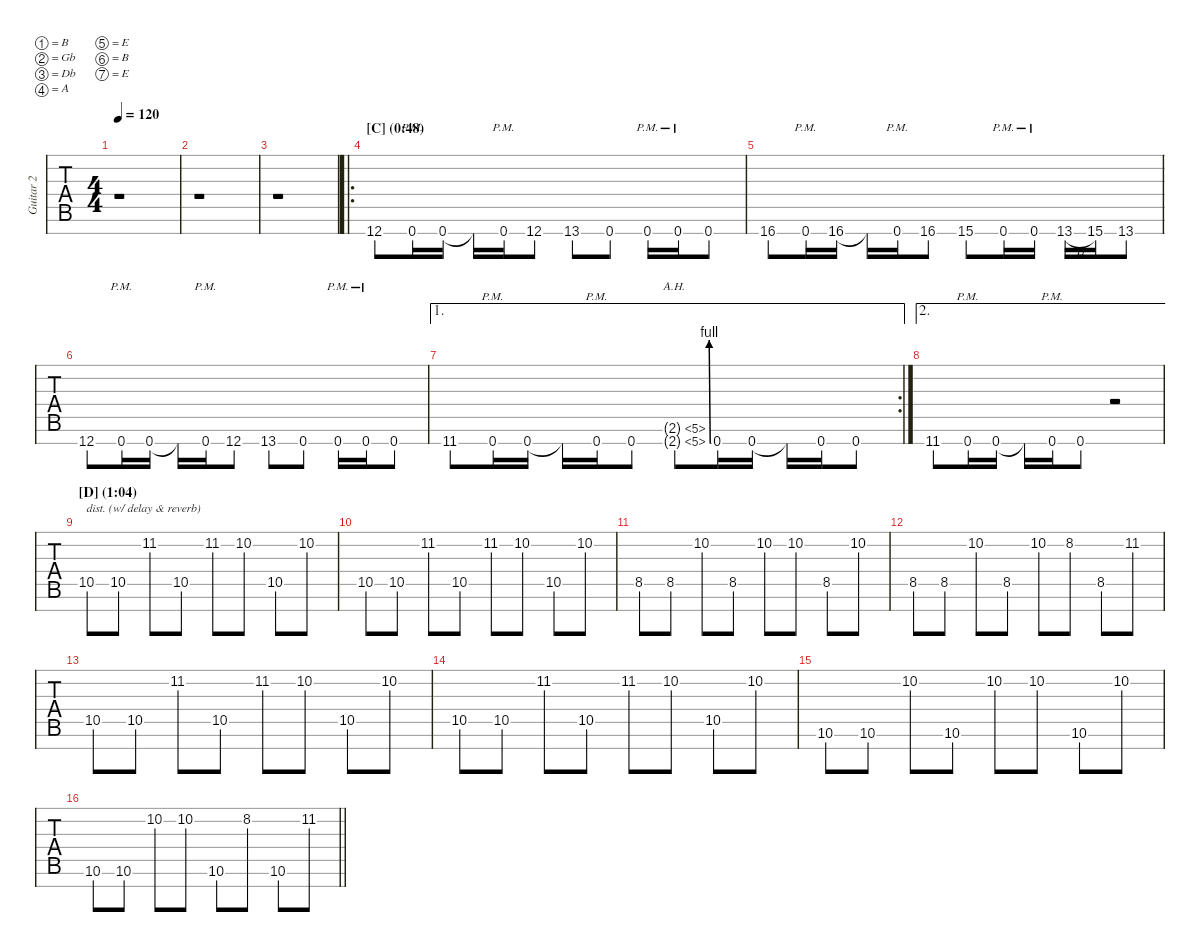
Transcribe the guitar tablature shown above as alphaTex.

\defaultSystemsLayout 2
\hideDynamics
\bracketExtendMode nobrackets
\multiTrackTrackNamePolicy allsystems
\firstSystemTrackNameMode fullname
\otherSystemsTrackNameMode fullname
\otherSystemsTrackNameOrientation horizontal
\track ("Guitar 2" "Gtr. 2") {instrument overdrivenguitar}
\staff {tabs}
\tuning (B3 Gb3 Db3 A2 E2 B1 E1)
\ts (4 4)
\tempo 120
\clef g2
\ks c
r.1{dy mf} |
r.1 |
\scale
0.999589 r.1 |
\ro
\section ("" "[C] (0:48)")
\scale
1.0002 12.7.8 0.7{pm}.16 0.7.16 0.7{t}.16 0.7{pm}.16 12.7.8 13.7.8 0.7.8 0.7{pm}.16 0.7{pm}.16 0.7.8 |
\scale
0.999796 16.7{acc #}.8 0.7{pm}.16 16.7{acc #}.16 16.7{t acc #}.16 0.7{pm}.16 16.7{acc #}.8 15.7.8 0.7{pm}.16 0.7{pm}.16 13.7{h}.16 15.7.16 13.7.8 |
\scale
0.999659 12.7.8 0.7{pm}.16 0.7.16 0.7{t}.16 0.7{pm}.16 12.7.8 13.7.8 0.7.8 0.7{pm}.16 0.7{pm}.16 0.7.8 |
\ae 1
\rc 2
\scale
1.00244 11.7{acc #}.8 0.7{pm}.16 0.7.16 0.7{t}.16 0.7{pm}.16 0.7.8 (2.7{be (bend 0 0 15 4) ah 3 g acc #} 2.6{ah 3 g acc #}).8 0.7.16 0.7.16 0.7{t}.16 0.7.16 0.7.8 |
\ae 2
\scale
0.997902 11.7{acc #}.8 0.7{pm}.16 0.7.16 0.7{t}.16 0.7{pm}.16 0.7.8 r.2 |
\section ("" "[D] (1:04)")
10.5.8{txt "dist. (w/ delay & reverb)" instrument overdrivenguitar} 10.5.8 11.2.8 10.5.8 11.2.8 10.2.8 10.5.8 10.2.8 |
\scale
1.00269 10.5.8 10.5.8 11.2.8 10.5.8 11.2.8 10.2.8 10.5.8 10.2.8 |
8.5.8 8.5.8 10.2.8 8.5.8 10.2.8 10.2.8 8.5.8 10.2.8 |
\scale
0.997308 8.5.8 8.5.8 10.2.8 8.5.8 10.2.8 8.2.8 8.5.8 11.2.8 |
10.5.8 10.5.8 11.2.8 10.5.8 11.2.8 10.2.8 10.5.8 10.2.8 |
\scale
1.00269 10.5.8 10.5.8 11.2.8 10.5.8 11.2.8 10.2.8 10.5.8 10.2.8 |
\scale
1.00155 10.6.8 10.6.8 10.2.8 10.6.8 10.2.8 10.2.8 10.6.8 10.2.8 |
\scale
0.99576
\barLineRight lightlight
10.6.8 10.6.8 10.2.8 10.2.8 10.6.8 8.2.8 10.6.8 11.2.8
